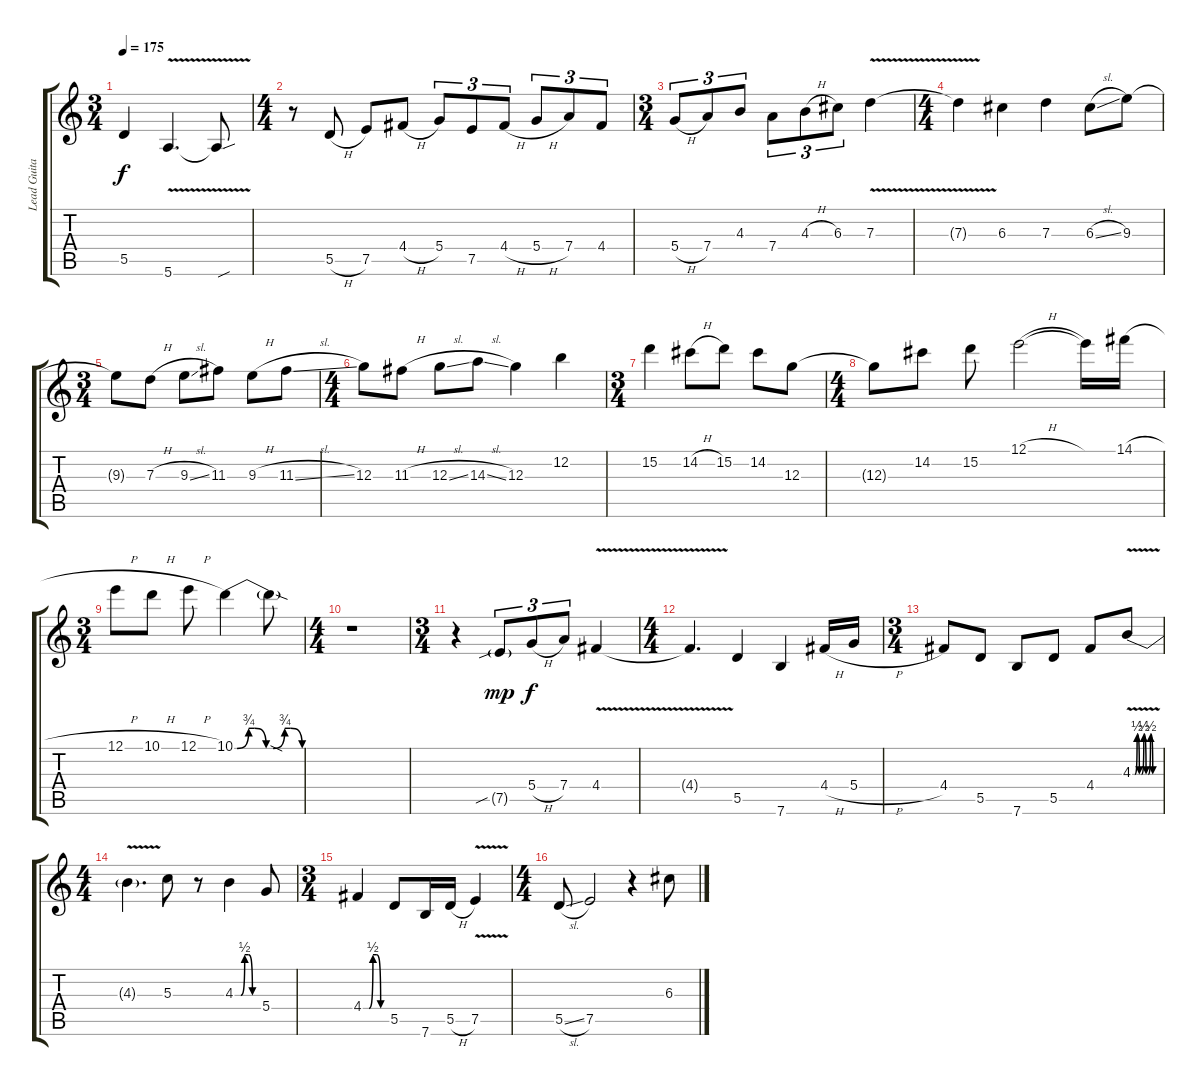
\track ("Lead Guitar" "Lead Guita") {instrument distortionguitar}
\staff {score tabs}
\tuning (E4 B3 G3 D3 A2 E2) {hide}
\ts (3 4)
\tempo 175
\clef g2
\ks c
5.5{t}.4{dy f} 5.6{v}.4{d} 5.6{sou t}.8 |
\ts (4 4)
r.8 5.5{h}.8 7.5.8 4.4{h}.8 5.4.8{tu (3 2)} 7.5.8{tu (3 2)} 4.4{h}.8{tu (3 2)} 5.4{h}.8{tu (3 2)} 7.4.8{tu (3 2)} 4.4.8{tu (3 2)} |
\ts (3 4)
5.4{h}.8{tu (3 2)} 7.4.8{tu (3 2)} 4.3.8{tu (3 2)} 7.4.8{tu (3 2)} 4.3{h}.8{tu (3 2)} 6.3.8{tu (3 2)} 7.3{v}.4 |
\ts (4 4)
7.3{t}.4 6.3.4 7.3.4 6.3{sl}.8 9.3.8 |
\ts (3 4)
9.3{t}.8 7.3{h}.8 9.3{sl}.8 11.3.8 9.3{h}.8 11.3{sl}.8 |
\ts (4 4)
12.3.8 11.3{h}.8 12.3{sl}.8 14.3{sl}.8 12.3.4 12.2.4 |
\ts (3 4)
15.2.4 14.2{h}.8 15.2.8 14.2.8 12.3.8 |
\ts (4 4)
12.3{t}.8 14.2.8 15.2.8 12.1{h}.2 12.1{t}.16 14.1{h}.16 |
\ts (3 4)
12.1{h}.8 10.1{h}.8 12.1{h}.8 10.1{be (custom 0 0 2 0 12 3 17 3 27 0 33 0 43 3 48 3 58 0 60 0)}.4 10.1{sod t}.8 |
\ts (4 4)
r.1 |
\ts (3 4)
r.4 7.5{sib g}.8{tu (3 2) dy mp} 5.4{h}.8{tu (3 2) dy f} 7.4.8{tu (3 2)} 4.4{v}.4 |
\ts (4 4)
4.4{t}.4{d} 5.5.4 7.6.4 4.4{h}.16 5.4{h}.16 |
\ts (3 4)
4.4.8 5.5.8 7.6.8 5.5.8 4.4.8 4.3{be (custom 0 0 5 0 10 2 15 0 20 0 25 2 30 0 35 0 40 2 45 0 55 0 60 0) v}.8 |
\ts (4 4)
4.3{t}.4{d} 5.3.8 r.8 4.3{be (custom 0 0 15 0 25 2 35 2 45 0 60 0)}.4 5.4.8 |
\ts (3 4)
4.4{be (custom 0 0 15 0 25 2 35 2 45 0 60 0)}.4 5.5.8 7.6.16 5.5{h}.16 7.5{v}.4 |
\ts (4 4)
5.5{sl}.8 7.5.2 r.4 6.3.8
